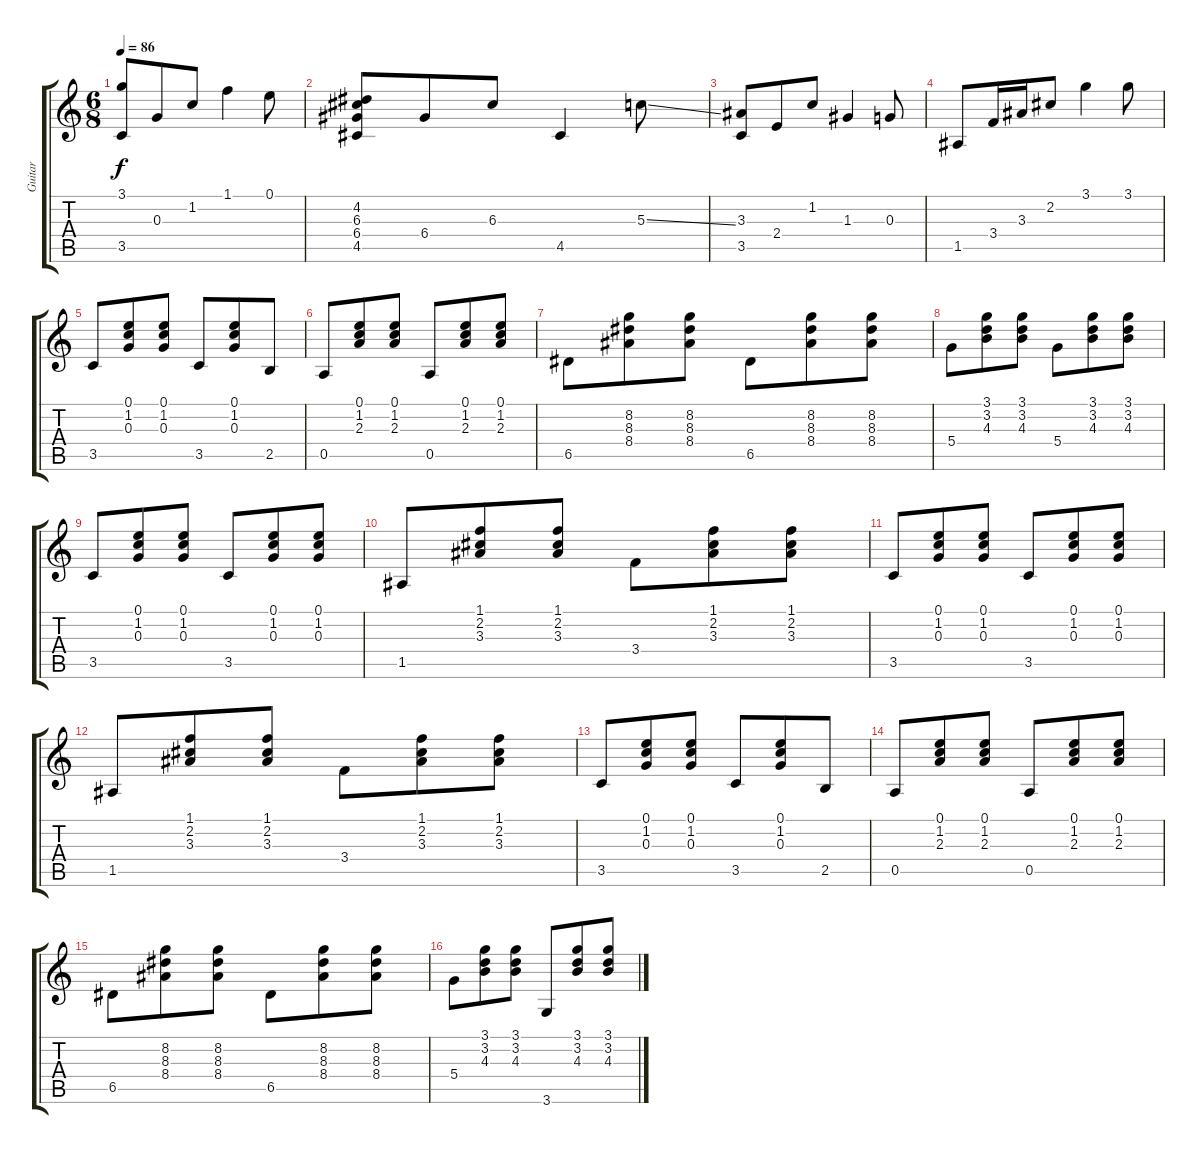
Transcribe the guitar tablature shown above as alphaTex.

\track ("Guitar" "Guitar") {instrument electricguitarclean}
\staff {score tabs}
\tuning (E4 B3 G3 D3 A2 E2) {hide}
\ts (6 8)
\tempo 86
\clef g2
\ks c
(3.1 3.5).8{dy f instrument electricguitarclean} 0.3.8 1.2.8 1.1.4 0.1.8 |
(4.2 6.3 6.4 4.5).8 6.4.8 6.3.8 4.5.4 5.3{ss}.8 |
(3.3 3.5).8 2.4.8 1.2.8 1.3.4 0.3.8 |
1.5.8 3.4.16 3.3.16 2.2.8 3.1.4 3.1.8 |
3.5.8 (0.1 1.2 0.3).8 (0.1 1.2 0.3).8 3.5.8 (0.1 1.2 0.3).8 2.5.8 |
0.5.8 (0.1 1.2 2.3).8 (0.1 1.2 2.3).8 0.5.8 (0.1 1.2 2.3).8 (0.1 1.2 2.3).8 |
6.5.8 (8.2 8.3 8.4).8 (8.2 8.3 8.4).8 6.5.8 (8.2 8.3 8.4).8 (8.2 8.3 8.4).8 |
5.4.8 (3.1 3.2 4.3).8 (3.1 3.2 4.3).8 5.4.8 (3.1 3.2 4.3).8 (3.1 3.2 4.3).8 |
3.5.8 (0.1 1.2 0.3).8 (0.1 1.2 0.3).8 3.5.8 (0.1 1.2 0.3).8 (0.1 1.2 0.3).8 |
1.5.8 (1.1 2.2 3.3).8 (1.1 2.2 3.3).8 3.4.8 (1.1 2.2 3.3).8 (1.1 2.2 3.3).8 |
3.5.8 (0.1 1.2 0.3).8 (0.1 1.2 0.3).8 3.5.8 (0.1 1.2 0.3).8 (0.1 1.2 0.3).8 |
1.5.8 (1.1 2.2 3.3).8 (1.1 2.2 3.3).8 3.4.8 (1.1 2.2 3.3).8 (1.1 2.2 3.3).8 |
3.5.8 (0.1 1.2 0.3).8 (0.1 1.2 0.3).8 3.5.8 (0.1 1.2 0.3).8 2.5.8 |
0.5.8 (0.1 1.2 2.3).8 (0.1 1.2 2.3).8 0.5.8 (0.1 1.2 2.3).8 (0.1 1.2 2.3).8 |
6.5.8 (8.2 8.3 8.4).8 (8.2 8.3 8.4).8 6.5.8 (8.2 8.3 8.4).8 (8.2 8.3 8.4).8 |
5.4.8 (3.1 3.2 4.3).8 (3.1 3.2 4.3).8 3.6.8 (3.1 3.2 4.3).8 (3.1 3.2 4.3).8
